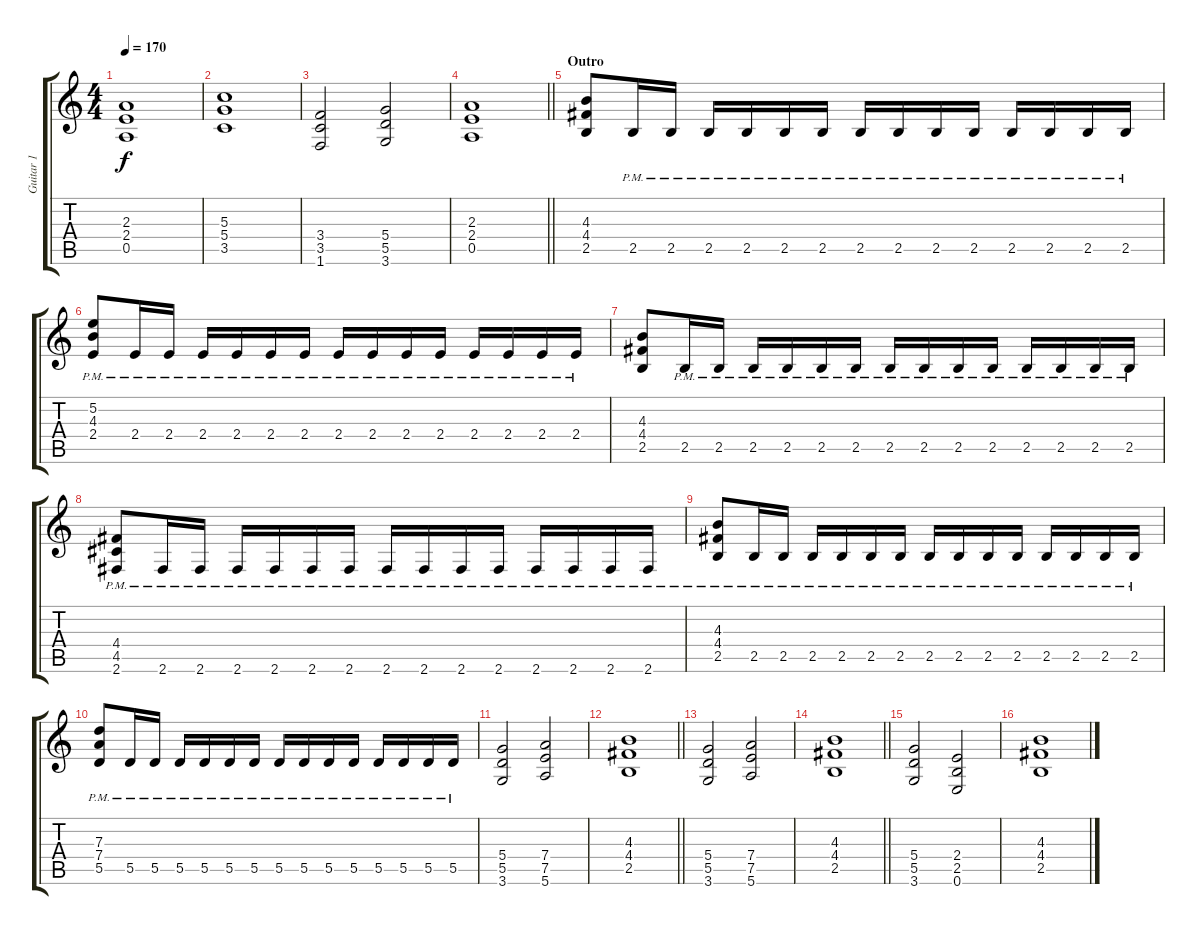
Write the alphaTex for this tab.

\track ("Guitar 1" "Guitar 1") {instrument distortionguitar}
\staff {score tabs}
\tuning (E4 B3 G3 D3 A2 E2) {hide}
\ts (4 4)
\tempo 170
\clef g2
\ks c
(2.3 2.4 0.5).1{dy f} |
(5.3 5.4 3.5).1 |
(3.4 3.5 1.6).2 (5.4 5.5 3.6).2 |
\barLineRight lightlight
(2.3 2.4 0.5).1 |
\section ("" "Outro")
(4.3 4.4 2.5).8 2.5{pm}.16 2.5{pm}.16 2.5{pm}.16 2.5{pm}.16 2.5{pm}.16 2.5{pm}.16 2.5{pm}.16 2.5{pm}.16 2.5{pm}.16 2.5{pm}.16 2.5{pm}.16 2.5{pm}.16 2.5{pm}.16 2.5{pm}.16 |
(5.2 4.3 2.4{pm}).8 2.4{pm}.16 2.4{pm}.16 2.4{pm}.16 2.4{pm}.16 2.4{pm}.16 2.4{pm}.16 2.4{pm}.16 2.4{pm}.16 2.4{pm}.16 2.4{pm}.16 2.4{pm}.16 2.4{pm}.16 2.4{pm}.16 2.4{pm}.16 |
(4.3 4.4 2.5).8 2.5{pm}.16 2.5{pm}.16 2.5{pm}.16 2.5{pm}.16 2.5{pm}.16 2.5{pm}.16 2.5{pm}.16 2.5{pm}.16 2.5{pm}.16 2.5{pm}.16 2.5{pm}.16 2.5{pm}.16 2.5{pm}.16 2.5{pm}.16 |
(4.4 4.5 2.6{pm}).8 2.6{pm}.16 2.6{pm}.16 2.6{pm}.16 2.6{pm}.16 2.6{pm}.16 2.6{pm}.16 2.6{pm}.16 2.6{pm}.16 2.6{pm}.16 2.6{pm}.16 2.6{pm}.16 2.6{pm}.16 2.6{pm}.16 2.6{pm}.16 |
(4.3 4.4 2.5{pm}).8 2.5{pm}.16 2.5{pm}.16 2.5{pm}.16 2.5{pm}.16 2.5{pm}.16 2.5{pm}.16 2.5{pm}.16 2.5{pm}.16 2.5{pm}.16 2.5{pm}.16 2.5{pm}.16 2.5{pm}.16 2.5{pm}.16 2.5{pm}.16 |
(7.3 7.4 5.5{pm}).8 5.5{pm}.16 5.5{pm}.16 5.5{pm}.16 5.5{pm}.16 5.5{pm}.16 5.5{pm}.16 5.5{pm}.16 5.5{pm}.16 5.5{pm}.16 5.5{pm}.16 5.5{pm}.16 5.5{pm}.16 5.5{pm}.16 5.5{pm}.16 |
(5.4 5.5 3.6).2 (7.4 7.5 5.6).2 |
\barLineRight lightlight
(4.3 4.4 2.5).1 |
(5.4 5.5 3.6).2 (7.4 7.5 5.6).2 |
\barLineRight lightlight
(4.3 4.4 2.5).1 |
(5.4 5.5 3.6).2 (2.4 2.5 0.6).2 |
(4.3 4.4 2.5).1
